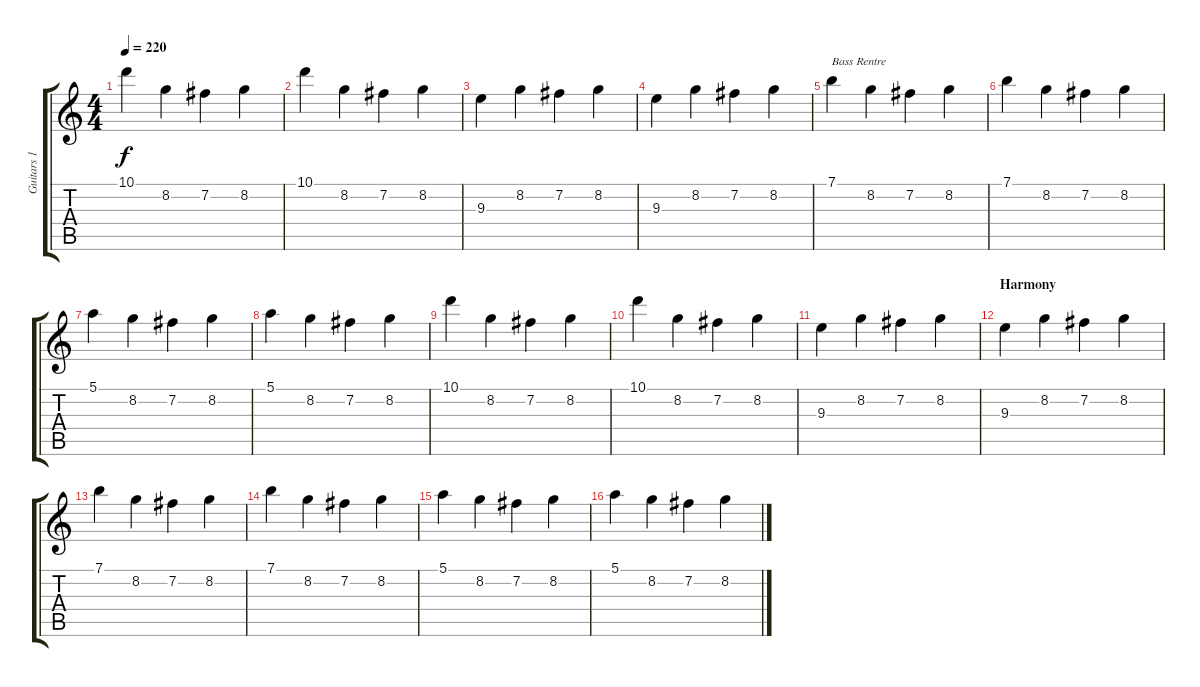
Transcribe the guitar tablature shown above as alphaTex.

\track ("Guitars 1" "Guitars 1") {instrument electricguitarjazz}
\staff {score tabs}
\tuning (E4 B3 G3 D3 A2 E2) {hide}
\ts (4 4)
\tempo 220
\clef g2
\ks c
10.1.4{dy f} 8.2.4 7.2.4 8.2.4 |
10.1.4 8.2.4 7.2.4 8.2.4 |
9.3.4 8.2.4 7.2.4 8.2.4 |
9.3.4 8.2.4 7.2.4 8.2.4 |
7.1.4{txt "Bass Rentre"} 8.2.4 7.2.4 8.2.4 |
7.1.4 8.2.4 7.2.4 8.2.4 |
5.1.4 8.2.4 7.2.4 8.2.4 |
5.1.4 8.2.4 7.2.4 8.2.4 |
10.1.4 8.2.4 7.2.4 8.2.4 |
10.1.4 8.2.4 7.2.4 8.2.4 |
9.3.4 8.2.4 7.2.4 8.2.4 |
\section ("" "Harmony")
9.3.4 8.2.4 7.2.4 8.2.4 |
7.1.4 8.2.4 7.2.4 8.2.4 |
7.1.4 8.2.4 7.2.4 8.2.4 |
5.1.4 8.2.4 7.2.4 8.2.4 |
5.1.4 8.2.4 7.2.4 8.2.4
